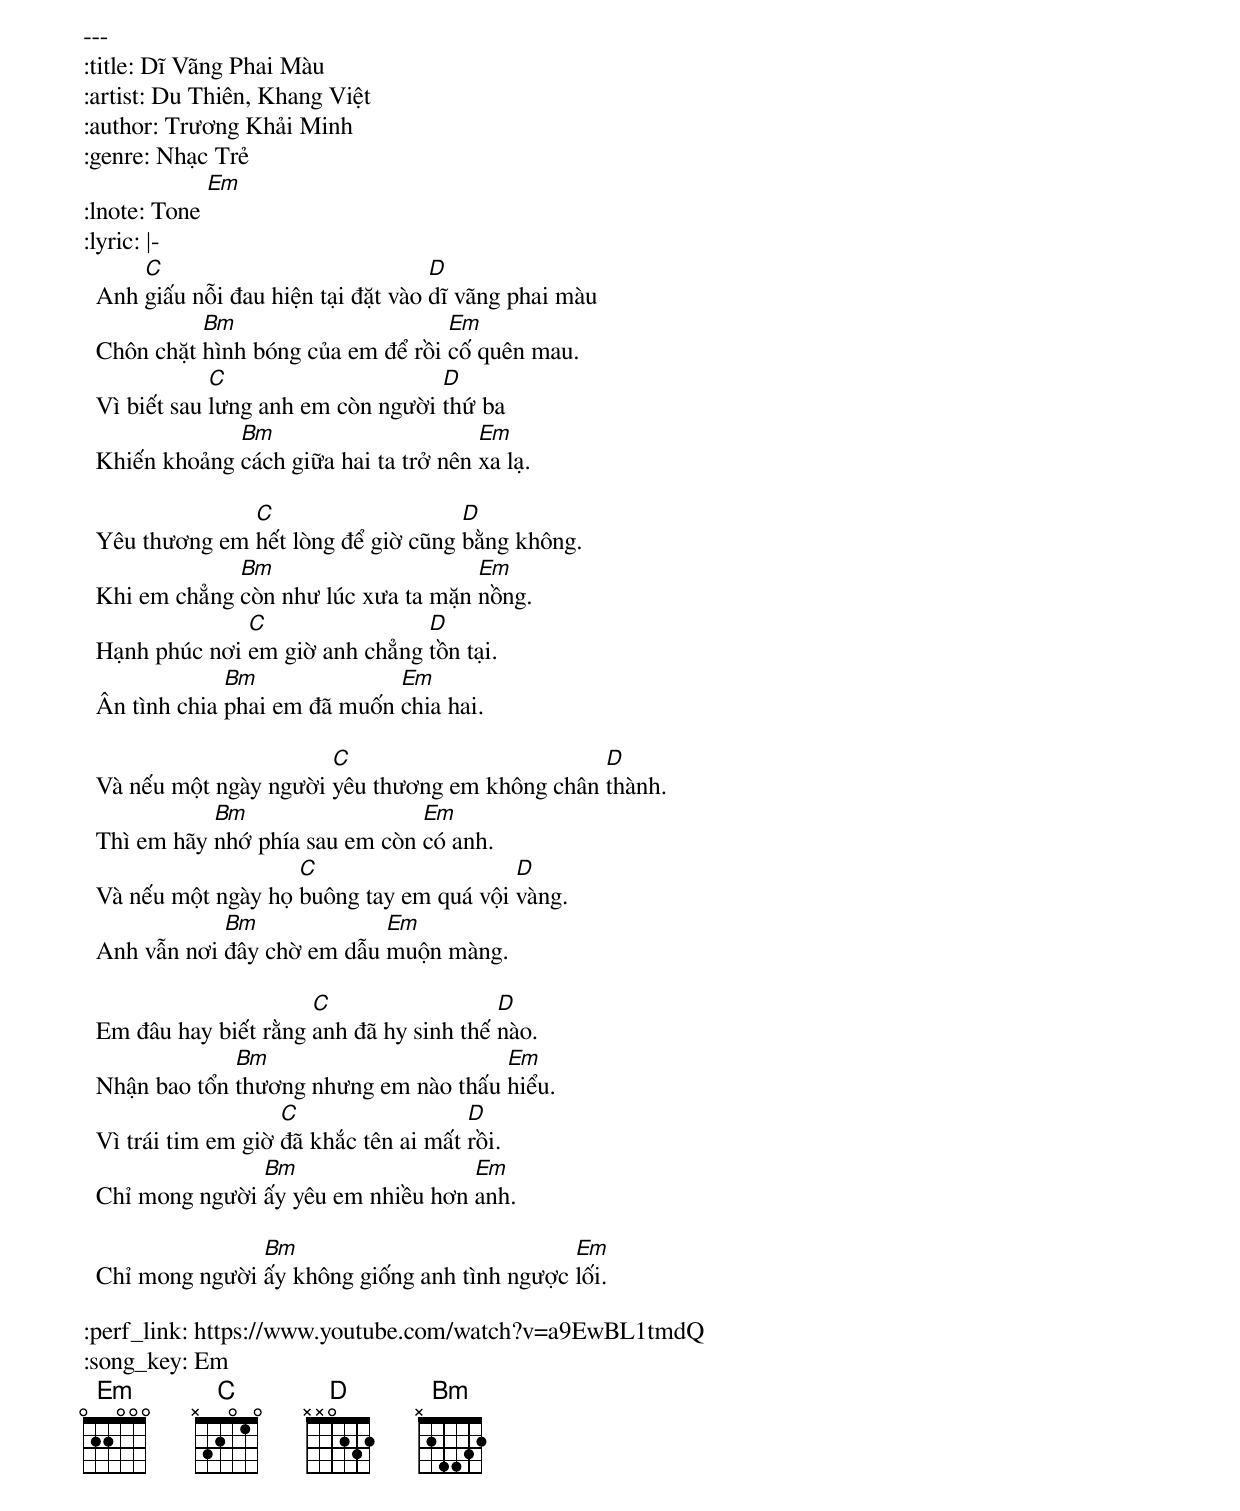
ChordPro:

---
:title: Dĩ Vãng Phai Màu
:artist: Du Thiên, Khang Việt
:author: Trương Khải Minh
:genre: Nhạc Trẻ
:lnote: Tone [Em]
:lyric: |-
  Anh [C]giấu nỗi đau hiện tại đặt vào [D]dĩ vãng phai màu
  Chôn chặt [Bm]hình bóng của em để rồi [Em]cố quên mau.
  Vì biết sau [C]lưng anh em còn người [D]thứ ba
  Khiến khoảng [Bm]cách giữa hai ta trở nên [Em]xa lạ.

  Yêu thương em [C]hết lòng để giờ cũng [D]bằng không.
  Khi em chẳng [Bm]còn như lúc xưa ta mặn [Em]nồng.
  Hạnh phúc nơi [C]em giờ anh chẳng [D]tồn tại.
  Ân tình chia [Bm]phai em đã muốn [Em]chia hai.

  Và nếu một ngày người [C]yêu thương em không chân [D]thành.
  Thì em hãy [Bm]nhớ phía sau em còn [Em]có anh.
  Và nếu một ngày họ [C]buông tay em quá vội [D]vàng.
  Anh vẫn nơi [Bm]đây chờ em dẫu [Em]muộn màng.

  Em đâu hay biết rằng [C]anh đã hy sinh thế [D]nào.
  Nhận bao tổn [Bm]thương nhưng em nào thấu [Em]hiểu.
  Vì trái tim em giờ [C]đã khắc tên ai mất [D]rồi.
  Chỉ mong người [Bm]ấy yêu em nhiều hơn [Em]anh.

  Chỉ mong người [Bm]ấy không giống anh tình ngược [Em]lối.

:perf_link: https://www.youtube.com/watch?v=a9EwBL1tmdQ
:song_key: Em
